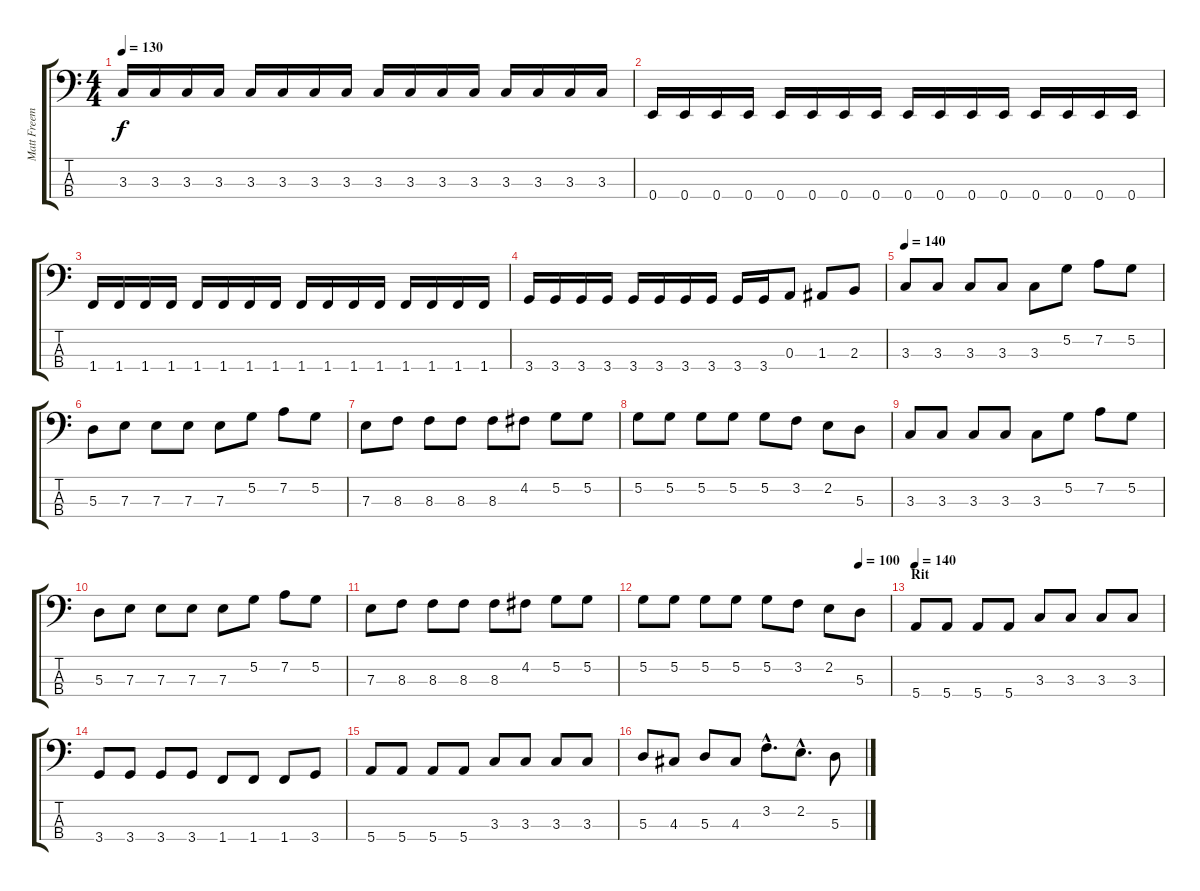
\track ("Matt Freeman (Bass Guitar)" "Matt Freem") {instrument electricbasspick}
\staff {score tabs}
\tuning (G2 D2 A1 E1) {hide}
\ts (4 4)
\tempo 130
\clef f4
\ks c
3.3.16{dy f} 3.3.16 3.3.16 3.3.16 3.3.16 3.3.16 3.3.16 3.3.16 3.3.16 3.3.16 3.3.16 3.3.16 3.3.16 3.3.16 3.3.16 3.3.16 |
0.4.16 0.4.16 0.4.16 0.4.16 0.4.16 0.4.16 0.4.16 0.4.16 0.4.16 0.4.16 0.4.16 0.4.16 0.4.16 0.4.16 0.4.16 0.4.16 |
1.4.16 1.4.16 1.4.16 1.4.16 1.4.16 1.4.16 1.4.16 1.4.16 1.4.16 1.4.16 1.4.16 1.4.16 1.4.16 1.4.16 1.4.16 1.4.16 |
3.4.16 3.4.16 3.4.16 3.4.16 3.4.16 3.4.16 3.4.16 3.4.16 3.4.16 3.4.16 0.3.8 1.3.8 2.3.8 |
\tempo 140
3.3.8 3.3.8 3.3.8 3.3.8 3.3.8 5.2.8 7.2.8 5.2.8 |
5.3.8 7.3.8 7.3.8 7.3.8 7.3.8 5.2.8 7.2.8 5.2.8 |
7.3.8 8.3.8 8.3.8 8.3.8 8.3.8 4.2.8 5.2.8 5.2.8 |
5.2.8 5.2.8 5.2.8 5.2.8 5.2.8 3.2.8 2.2.8 5.3.8 |
3.3.8 3.3.8 3.3.8 3.3.8 3.3.8 5.2.8 7.2.8 5.2.8 |
5.3.8 7.3.8 7.3.8 7.3.8 7.3.8 5.2.8 7.2.8 5.2.8 |
7.3.8 8.3.8 8.3.8 8.3.8 8.3.8 4.2.8 5.2.8 5.2.8 |
\tempo (100 0.875)
5.2.8 5.2.8 5.2.8 5.2.8 5.2.8 3.2.8 2.2.8 5.3.8 |
\section ("" "Rit")
\tempo 140
5.4.8 5.4.8 5.4.8 5.4.8 3.3.8 3.3.8 3.3.8 3.3.8 |
3.4.8 3.4.8 3.4.8 3.4.8 1.4.8 1.4.8 1.4.8 3.4.8 |
5.4.8 5.4.8 5.4.8 5.4.8 3.3.8 3.3.8 3.3.8 3.3.8 |
5.3.8 4.3.8 5.3.8 4.3.8 3.2{hac}.8{d} 2.2{hac}.8{d} 5.3.8
